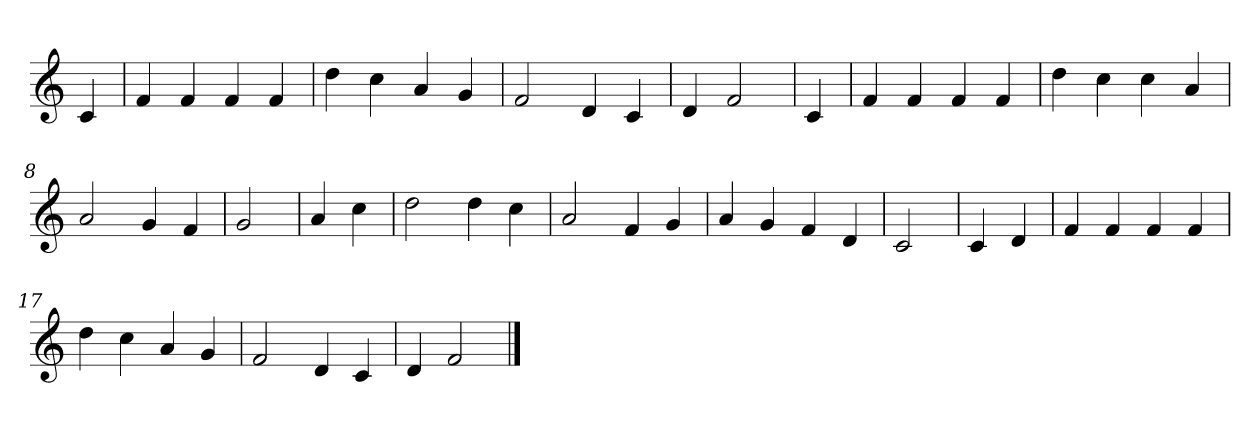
**kern
*part1
*staff1
*clefG2
*k[]
=
4c
=1
4f
4f
4f
4f
=2
4dd
4cc
4a
4g
=3
2f
4d
4c
=4
4d
2f
=5
4c
=6
4f
4f
4f
4f
=7
4dd
4cc
4cc
4a
=8
2a
4g
4f
=9
2g
=10
4a
4cc
=11
2dd
4dd
4cc
=12
2a
4f
4g
=13
4a
4g
4f
4d
=14
2c
=15
4c
4d
=16
4f
4f
4f
4f
=17
4dd
4cc
4a
4g
=18
2f
4d
4c
=19
4d
2f
==
*-
